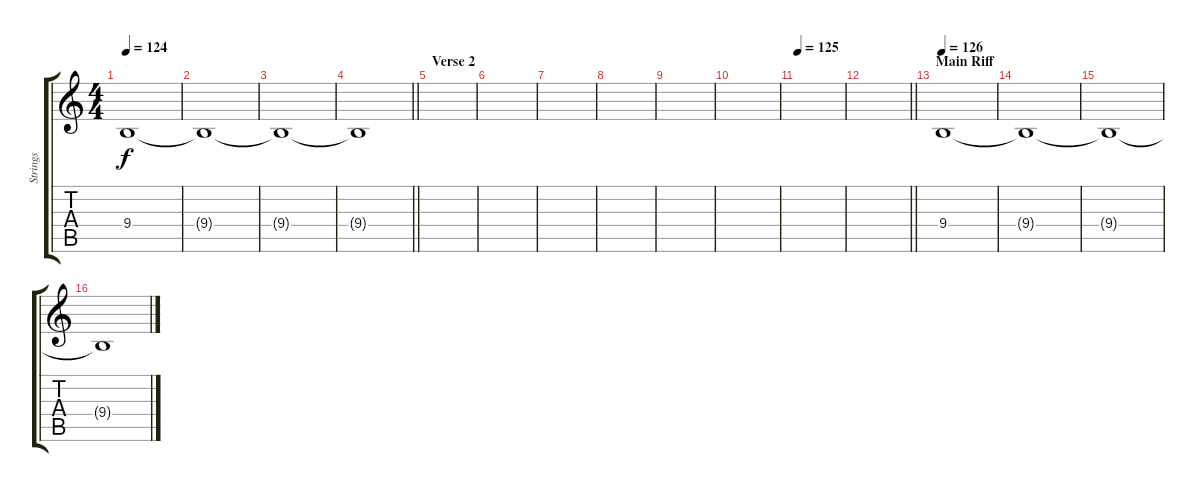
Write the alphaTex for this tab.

\track ("Strings" "Strings") {instrument stringensemble1}
\staff {score tabs}
\tuning (E4 B3 G3 D3 A2 E2) {hide}
\ts (4 4)
\tempo 124
\clef g2
\ks c
9.4{t}.1{dy f} |
9.4{t}.1 |
9.4{t}.1 |
\barLineRight lightlight
9.4{t}.1 |
\section ("" "Verse 2")
|
|
|
|
|
|
\tempo 125
|
\barLineRight lightlight
|
\section ("" "Main Riff")
\tempo 126
9.4.1 |
9.4{t}.1 |
9.4{t}.1 |
9.4{t}.1
